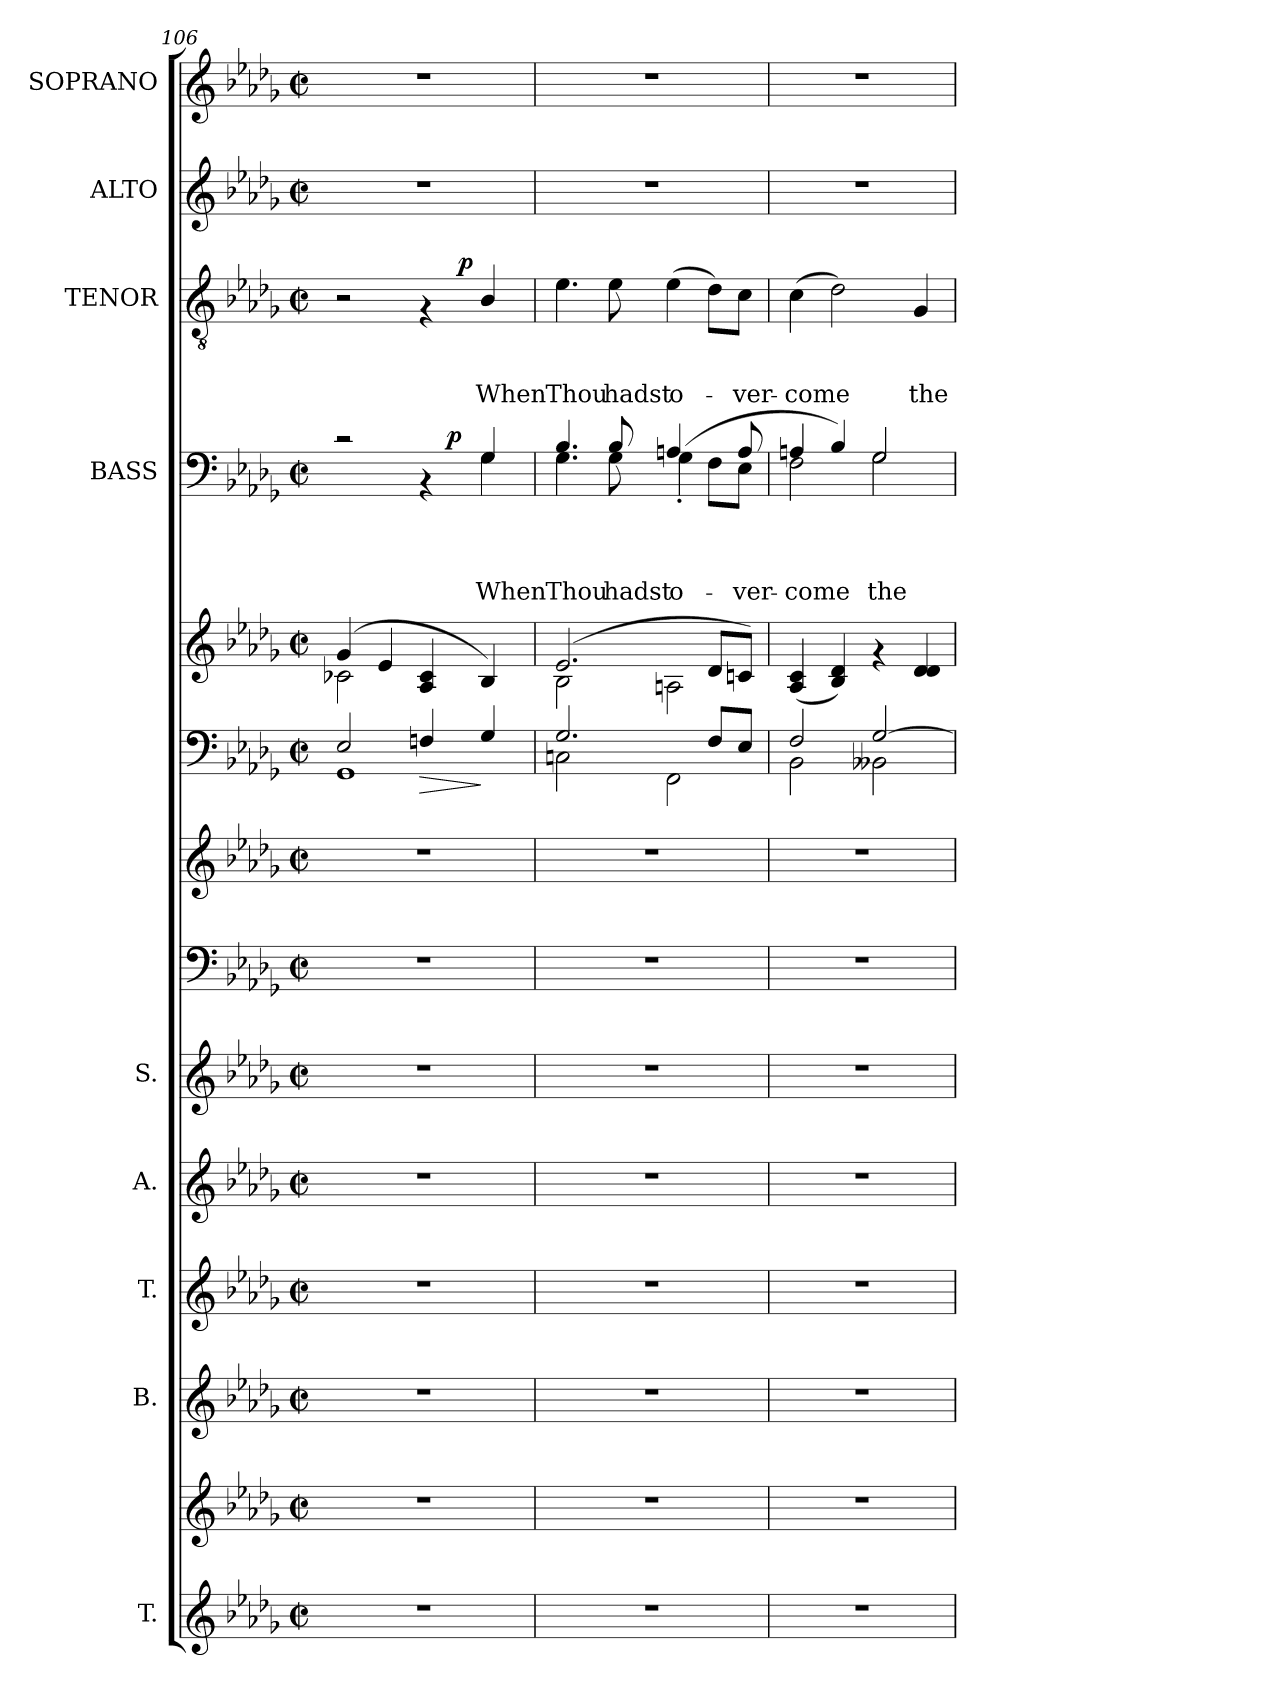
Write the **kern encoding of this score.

**kern	**kern	**kern	**kern	**kern	**kern	**kern	**kern	**kern	**dynam	**kern	**kern	**text	**text	**text	**text	**dynam	**kern	**text	**text	**text	**dynam	**kern	**kern
*part13	*part13	*part12	*part11	*part10	*part9	*part8	*part7	*part6	*part6	*part5	*part4	*part4	*part4	*part4	*part4	*part4	*part3	*part3	*part3	*part3	*part3	*part2	*part1
*staff14	*staff13	*staff12	*staff11	*staff10	*staff9	*staff8	*staff7	*staff6	*staff6	*staff5	*staff4	*staff4	*staff4	*staff4	*staff4	*staff4	*staff3	*staff3	*staff3	*staff3	*staff3	*staff2	*staff1
*I"T.	*	*I"B.	*I"T.	*I"A.	*I"S.	*	*	*	*	*	*I"BASS	*	*	*	*	*	*I"TENOR	*	*	*	*	*I"ALTO	*I"SOPRANO
*	*	*	*	*	*	*	*	*	*	*	*I'B.	*	*	*	*	*	*I'T.	*	*	*	*	*I'A.	*I'S.
!!LO:LB:g=z
*clefG2	*clefG2	*clefG2	*clefG2	*clefG2	*clefG2	*clefF4	*clefG2	*clefF4	*	*clefG2	*clefF4	*	*	*	*	*	*clefGv2	*	*	*	*	*clefG2	*clefG2
*k[b-e-a-d-g-]	*k[b-e-a-d-g-]	*k[b-e-a-d-g-]	*k[b-e-a-d-g-]	*k[b-e-a-d-g-]	*k[b-e-a-d-g-]	*k[b-e-a-d-g-]	*k[b-e-a-d-g-]	*k[b-e-a-d-g-]	*	*k[b-e-a-d-g-]	*k[b-e-a-d-g-]	*	*	*	*	*	*k[b-e-a-d-g-]	*	*	*	*	*k[b-e-a-d-g-]	*k[b-e-a-d-g-]
*D-:	*D-:	*D-:	*D-:	*D-:	*D-:	*D-:	*D-:	*D-:	*	*D-:	*D-:	*	*	*	*	*	*D-:	*	*	*	*	*D-:	*D-:
*M2/2	*M2/2	*M2/2	*M2/2	*M2/2	*M2/2	*M2/2	*M2/2	*M2/2	*	*M2/2	*M2/2	*	*	*	*	*	*M2/2	*	*	*	*	*M2/2	*M2/2
*met(c|)	*met(c|)	*met(c|)	*met(c|)	*met(c|)	*met(c|)	*met(c|)	*met(c|)	*met(c|)	*	*met(c|)	*met(c|)	*	*	*	*	*	*met(c|)	*	*	*	*	*met(c|)	*met(c|)
=106	=106	=106	=106	=106	=106	=106	=106	=106	=106	=106	=106	=106	=106	=106	=106	=106	=106	=106	=106	=106	=106	=106	=106
*	*	*	*	*	*	*	*	*^	*	*^	*^	*	*	*	*	*	*^	*	*	*	*	*	*
*	*	*	*	*	*	*	*	*	*	*	*	*	*	*^	*	*	*	*	*	*	*	*	*	*	*	*	*
1r	1r	1r	1r	1r	1r	1r	1r	2E-/	1GG-	.	(>4g-/	2c-X\	2rc	2.ryy	2ryy	.	.	.	.	.	2r	2ryy	.	.	.	.	1r	1r
.	.	.	.	.	.	.	.	.	.	.	4e-/	.	.	.	.	.	.	.	.	.	.	.	.	.	.	.	.	.
!	!	!	!	!	!	!	!	!	!	!LO:HP:b	!	!	!	!	!	!	!	!	!	!	!	!	!	!	!	!	!	!
.	.	.	.	.	.	.	.	4Fn/	.	>	4A-/ 4c-/	2ryy	4rAA	.	8ryy	.	.	.	.	.	4rF	8ryy	.	.	.	.	.	.
!	!	!	!	!	!	!	!	!	!	!	!	!	!	!	!	!	!	!	!	!LO:DY:a	!	!	!	!	!	!	!	!
.	.	.	.	.	.	.	.	.	.	.	.	.	.	.	4.ryy	.	.	.	.	p	.	32ryy	.	.	.	.	.	.
!	!	!	!	!	!	!	!	!	!	!	!	!	!	!	!	!	!	!	!	!	!	!	!	!	!	!LO:DY:a	!	!
.	.	.	.	.	.	.	.	.	.	.	.	.	.	.	.	.	.	.	.	.	.	4ryy	.	.	.	p	.	.
!	!	!	!	!	!	!	!	!	!	!	!	!	!	!	!	!	!	!	!LO:LY:b	!	!	!	!	!	!LO:LY:b	!	!	!
.	.	.	.	.	.	.	.	4G-/	.	]	4B-/)	.	4G-/	4G-\	.	.	.	.	When	.	4B-/	.	.	.	When	.	.	.
.	.	.	.	.	.	.	.	.	.	.	.	.	.	.	.	.	.	.	.	.	.	16.ryy	.	.	.	.	.	.
=107	=107	=107	=107	=107	=107	=107	=107	=107	=107	=107	=107	=107	=107	=107	=107	=107	=107	=107	=107	=107	=107	=107	=107	=107	=107	=107	=107	=107
!	!	!	!	!	!	!	!	!	!	!	!	!	!	!	!	!	!	!	!LO:LY:b	!	!	!	!	!	!LO:LY:b	!	!	!
*	*	*	*	*	*	*	*	*	*	*	*	*	*	*v	*v	*	*	*	*	*	*	*	*	*	*	*	*	*
*	*	*	*	*	*	*	*	*	*	*	*	*	*	*	*	*	*	*	*	*v	*v	*	*	*	*	*	*
1r	1r	1r	1r	1r	1r	1r	1r	2.G-/	2Cn\	.	(>2.e-/	2B-\	4.B-/	4.G-\	.	.	.	Thou	.	4.e-\	.	.	Thou	.	1r	1r
!	!	!	!	!	!	!	!	!	!	!	!	!	!	!	!	!	!	!LO:LY:b	!	!	!	!	!LO:LY:b	!	!	!
.	.	.	.	.	.	.	.	.	.	.	.	.	8B-/	8G-\	.	.	.	hadst	.	8e-\	.	.	hadst	.	.	.
!	!	!	!	!	!	!	!	!	!	!	!	!	!	!	!	!	!	!LO:LY:b	!	!	!	!	!LO:LY:b	!	!	!
.	.	.	.	.	.	.	.	.	2FF\	.	.	2An\	4An/	(>4G-'<\	.	.	.	o-	.	(>4e-\	.	.	o-	.	.	.
.	.	.	.	.	.	.	.	8F/L	.	.	8d-/L	.	(8F\L	8ryy	.	.	.	.	.	8d-\L)	.	.	.	.	.	.
!	!	!	!	!	!	!	!	!	!	!	!	!	!	!	!	!	!	!LO:LY:b	!	!	!	!	!LO:LY:b	!	!	!
.	.	.	.	.	.	.	.	8E-/J	.	.	8cn/J)	.	8E-\J	8A/	.	.	.	-ver-	.	8c\J	.	.	-ver-	.	.	.
*	*	*	*	*	*	*	*	*	*	*	*v	*v	*	*	*	*	*	*	*	*	*	*	*	*	*	*
=108	=108	=108	=108	=108	=108	=108	=108	=108	=108	=108	=108	=108	=108	=108	=108	=108	=108	=108	=108	=108	=108	=108	=108	=108	=108
!	!	!	!	!	!	!	!	!	!	!	!	!	!	!	!	!	!LO:LY:b	!	!	!	!	!LO:LY:b	!	!	!
1r	1r	1r	1r	1r	1r	1r	1r	2F/	2BB-\	.	(<4A-/ 4c/	2F\	4An/	.	.	.	come	.	(>4c\	.	.	-come	.	1r	1r
.	.	.	.	.	.	.	.	.	.	.	4B-/ 4d-/)	.	4B-/)	.	.	.	.	.	2d-\)	.	.	.	.	.	.
!	!	!	!	!	!	!	!	!	!	!	!	!	!	!	!	!	!LO:LY:b	!	!	!	!	!	!	!	!
.	.	.	.	.	.	.	.	[>2G-/	2BB--X\	.	4rf	2G-\	2G-/	.	.	.	-the	.	.	.	.	.	.	.	.
!	!	!	!	!	!	!	!	!	!	!	!	!	!	!	!	!	!	!	!	!	!	!LO:LY:b	!	!	!
.	.	.	.	.	.	.	.	.	.	.	4d-/ 4d-/	.	.	.	.	.	.	.	4G-/	.	.	the	.	.	.
*	*	*	*	*	*	*	*	*v	*v	*	*	*v	*v	*	*	*	*	*	*	*	*	*	*	*	*
=	=	=	=	=	=	=	=	=	=	=	=	=	=	=	=	=	=	=	=	=	=	=	=
*-	*-	*-	*-	*-	*-	*-	*-	*-	*-	*-	*-	*-	*-	*-	*-	*-	*-	*-	*-	*-	*-	*-	*-
